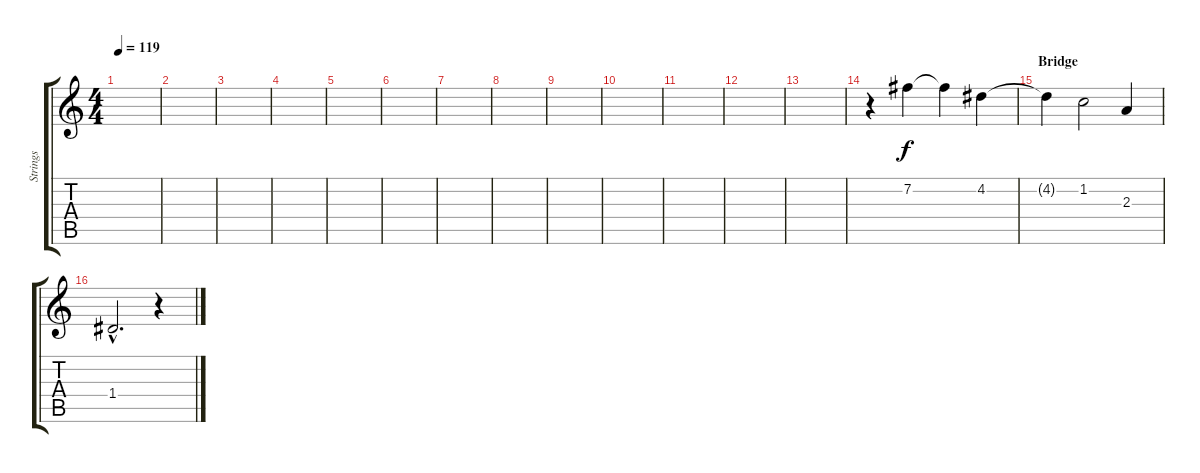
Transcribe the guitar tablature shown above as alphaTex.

\track ("Strings" "Strings") {instrument stringensemble1}
\staff {score tabs}
\tuning (E5 B4 G4 D4 A3 E3) {hide}
\ts (4 4)
\tempo 119
\clef g2
\ks c
|
|
|
|
|
|
|
|
|
|
|
|
|
r.4 7.2.4 7.2{t}.4 4.2.4 |
\section ("" "Bridge")
4.2{t}.4 1.2.2 2.3.4 |
1.4{hac}.2{d} r.4
